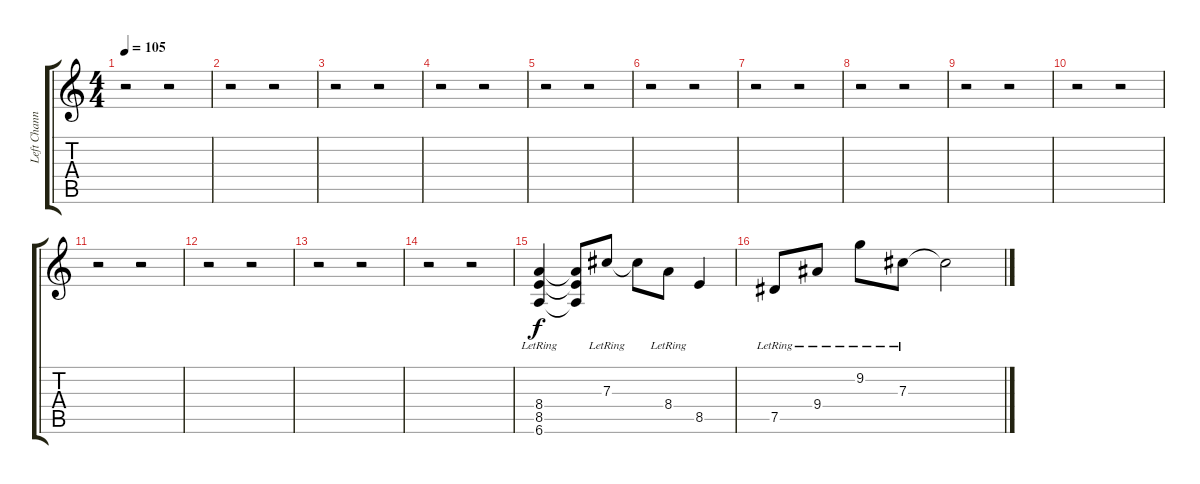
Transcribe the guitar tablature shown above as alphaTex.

\track ("Left Channel" "Left Chann") {instrument distortionguitar}
\staff {score tabs}
\tuning (Eb4 Bb3 Gb3 Db3 Ab2 Eb2) {hide}
\ts (4 4)
\tempo 105
\clef g2
\ks c
r.2{dy f} r.2 |
r.2 r.2 |
r.2 r.2 |
r.2 r.2 |
r.2 r.2 |
r.2 r.2 |
r.2 r.2 |
r.2 r.2 |
r.2 r.2 |
r.2 r.2 |
r.2 r.2 |
r.2 r.2 |
r.2 r.2 |
r.2 r.2 |
(8.4{lr} 8.5{lr} 6.6{lr}).4 (8.4{t} 8.5{t} 6.6{t}).8 7.3{lr}.8 7.3{t}.8 8.4{lr}.8 8.5.4 |
7.5{lr}.8 9.4{lr}.8 9.2{lr}.8 7.3{lr}.8 7.3{t}.2
